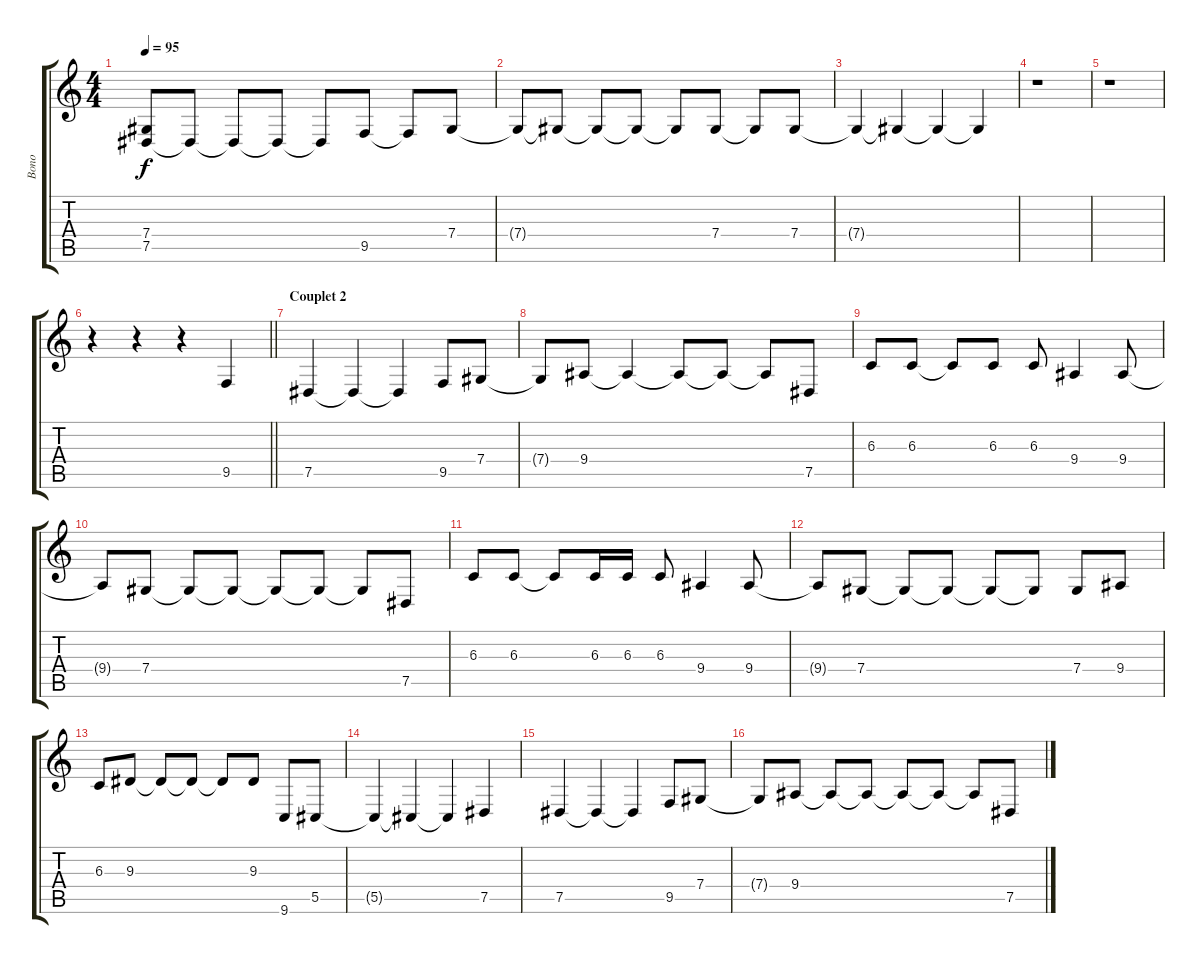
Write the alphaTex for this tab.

\track ("Bono" "Bono") {instrument electricgrandpiano}
\staff {score tabs}
\tuning (Eb4 Bb3 Gb3 Db3 Ab2 Eb2) {hide}
\ts (4 4)
\tempo 95
\clef g2
\ks c
(7.4{t} 7.5{t}).8{dy f} 7.5{t}.8 7.5{t}.8 7.5{t}.8 7.5{t}.8 9.5.8 9.5{t}.8 7.4.8 |
7.4{t}.8 7.4{t}.8 7.4{t}.8 7.4{t}.8 7.4{t}.8 7.4.8 7.4{t}.8 7.4.8 |
7.4{t}.4 7.4{t}.4 7.4{t}.4 7.4{t}.4 |
r.1 |
r.1 |
\barLineRight lightlight
r.4 r.4 r.4 9.5.4 |
\section ("" "Couplet 2")
7.5.4 7.5{t}.4 7.5{t}.4 9.5.8 7.4.8 |
7.4{t}.8 9.4.8 9.4{t}.4 9.4{t}.8 9.4{t}.8 9.4{t}.8 7.5.8 |
6.3.8 6.3.8 6.3{t}.8 6.3.8 6.3.8 9.4.4 9.4.8 |
9.4{t}.8 7.4.8 7.4{t}.8 7.4{t}.8 7.4{t}.8 7.4{t}.8 7.4{t}.8 7.5.8 |
6.3.8 6.3.8 6.3{t}.8 6.3.16 6.3.16 6.3.8 9.4.4 9.4.8 |
9.4{t}.8 7.4.8 7.4{t}.8 7.4{t}.8 7.4{t}.8 7.4{t}.8 7.4.8 9.4.8 |
6.3.8 9.3.8 9.3{t}.8 9.3{t}.8 9.3{t}.8 9.3.8 9.6.8 5.5.8 |
5.5{t}.4 5.5{t}.4 5.5{t}.4 7.5.4 |
7.5.4 7.5{t}.4 7.5{t}.4 9.5.8 7.4.8 |
7.4{t}.8 9.4.8 9.4{t}.8 9.4{t}.8 9.4{t}.8 9.4{t}.8 9.4{t}.8 7.5.8
